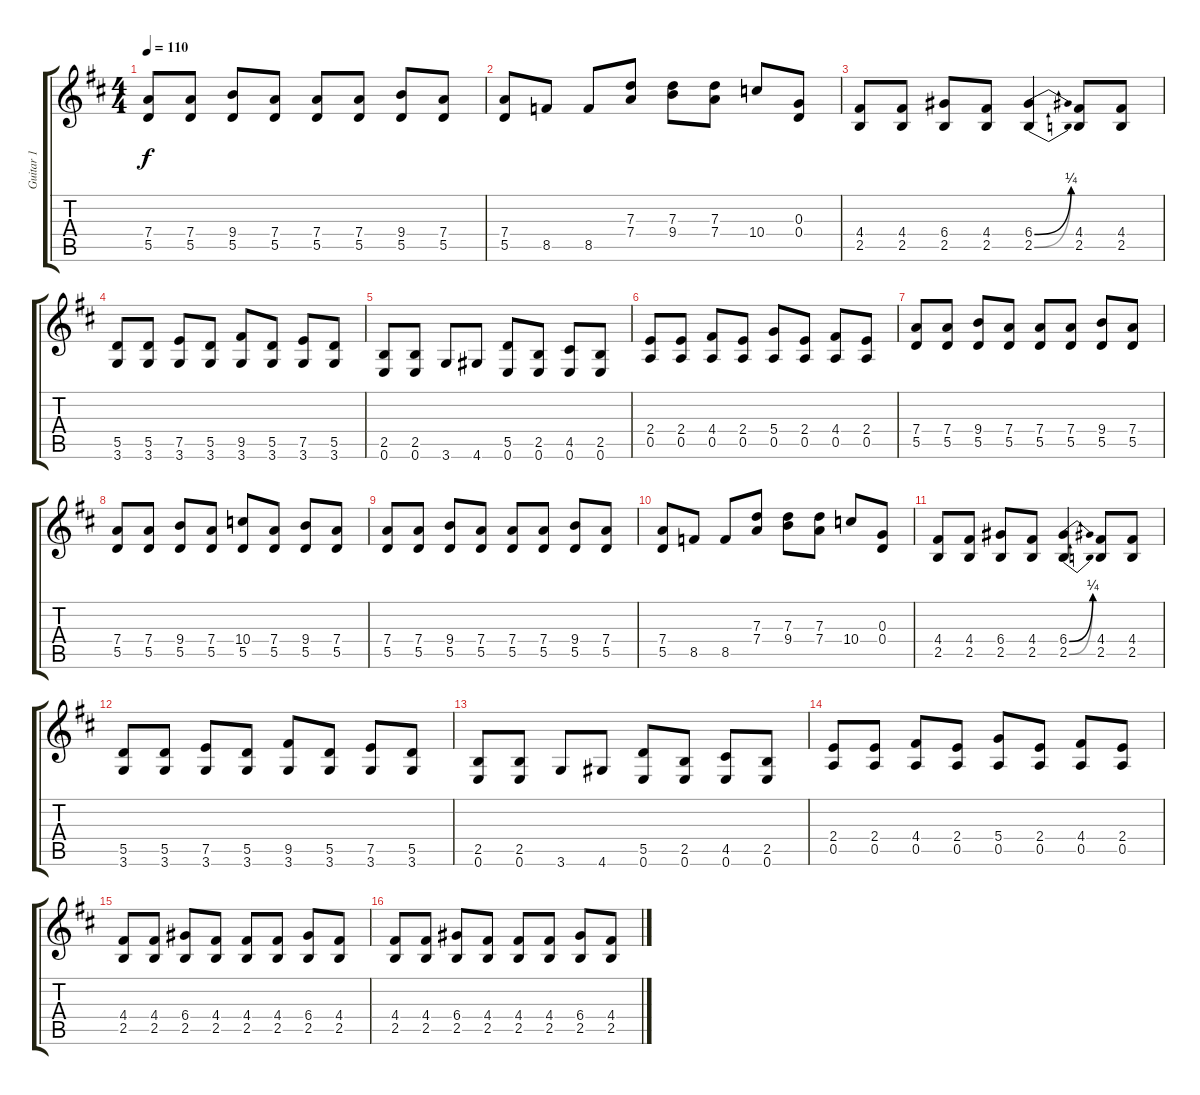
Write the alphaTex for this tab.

\track ("Guitar 1" "Guitar 1") {instrument distortionguitar}
\staff {score tabs}
\tuning (E4 B3 G3 D3 A2 E2) {hide}
\ts (4 4)
\tempo 110
\clef g2
\ks d
(7.4 5.5).8{dy f} (7.4 5.5).8 (9.4 5.5).8 (7.4 5.5).8 (7.4 5.5).8 (7.4 5.5).8 (9.4 5.5).8 (7.4 5.5).8 |
(7.4 5.5).8 8.5.8 8.5.8 (7.3 7.4).8 (7.3 9.4).8 (7.3 7.4).8 10.4.8 (0.3 0.4).8 |
(4.4 2.5).8 (4.4 2.5).8 (6.4 2.5).8 (4.4 2.5).8 (6.4{be (bend 0 0 60 1)} 2.5{be (bend 0 0 60 1)}).4 (4.4 2.5).8 (4.4 2.5).8 |
(5.5 3.6).8 (5.5 3.6).8 (7.5 3.6).8 (5.5 3.6).8 (9.5 3.6).8 (5.5 3.6).8 (7.5 3.6).8 (5.5 3.6).8 |
(2.5 0.6).8 (2.5 0.6).8 3.6.8 4.6.8 (5.5 0.6).8 (2.5 0.6).8 (4.5 0.6).8 (2.5 0.6).8 |
(2.4 0.5).8 (2.4 0.5).8 (4.4 0.5).8 (2.4 0.5).8 (5.4 0.5).8 (2.4 0.5).8 (4.4 0.5).8 (2.4 0.5).8 |
(7.4 5.5).8 (7.4 5.5).8 (9.4 5.5).8 (7.4 5.5).8 (7.4 5.5).8 (7.4 5.5).8 (9.4 5.5).8 (7.4 5.5).8 |
(7.4 5.5).8 (7.4 5.5).8 (9.4 5.5).8 (7.4 5.5).8 (10.4 5.5).8 (7.4 5.5).8 (9.4 5.5).8 (7.4 5.5).8 |
(7.4 5.5).8 (7.4 5.5).8 (9.4 5.5).8 (7.4 5.5).8 (7.4 5.5).8 (7.4 5.5).8 (9.4 5.5).8 (7.4 5.5).8 |
(7.4 5.5).8 8.5.8 8.5.8 (7.3 7.4).8 (7.3 9.4).8 (7.3 7.4).8 10.4.8 (0.3 0.4).8 |
(4.4 2.5).8 (4.4 2.5).8 (6.4 2.5).8 (4.4 2.5).8 (6.4{be (bend 0 0 60 1)} 2.5{be (bend 0 0 60 1)}).4 (4.4 2.5).8 (4.4 2.5).8 |
(5.5 3.6).8 (5.5 3.6).8 (7.5 3.6).8 (5.5 3.6).8 (9.5 3.6).8 (5.5 3.6).8 (7.5 3.6).8 (5.5 3.6).8 |
(2.5 0.6).8 (2.5 0.6).8 3.6.8 4.6.8 (5.5 0.6).8 (2.5 0.6).8 (4.5 0.6).8 (2.5 0.6).8 |
(2.4 0.5).8 (2.4 0.5).8 (4.4 0.5).8 (2.4 0.5).8 (5.4 0.5).8 (2.4 0.5).8 (4.4 0.5).8 (2.4 0.5).8 |
(4.4 2.5).8 (4.4 2.5).8 (6.4 2.5).8 (4.4 2.5).8 (4.4 2.5).8 (4.4 2.5).8 (6.4 2.5).8 (4.4 2.5).8 |
(4.4 2.5).8 (4.4 2.5).8 (6.4 2.5).8 (4.4 2.5).8 (4.4 2.5).8 (4.4 2.5).8 (6.4 2.5).8 (4.4 2.5).8
